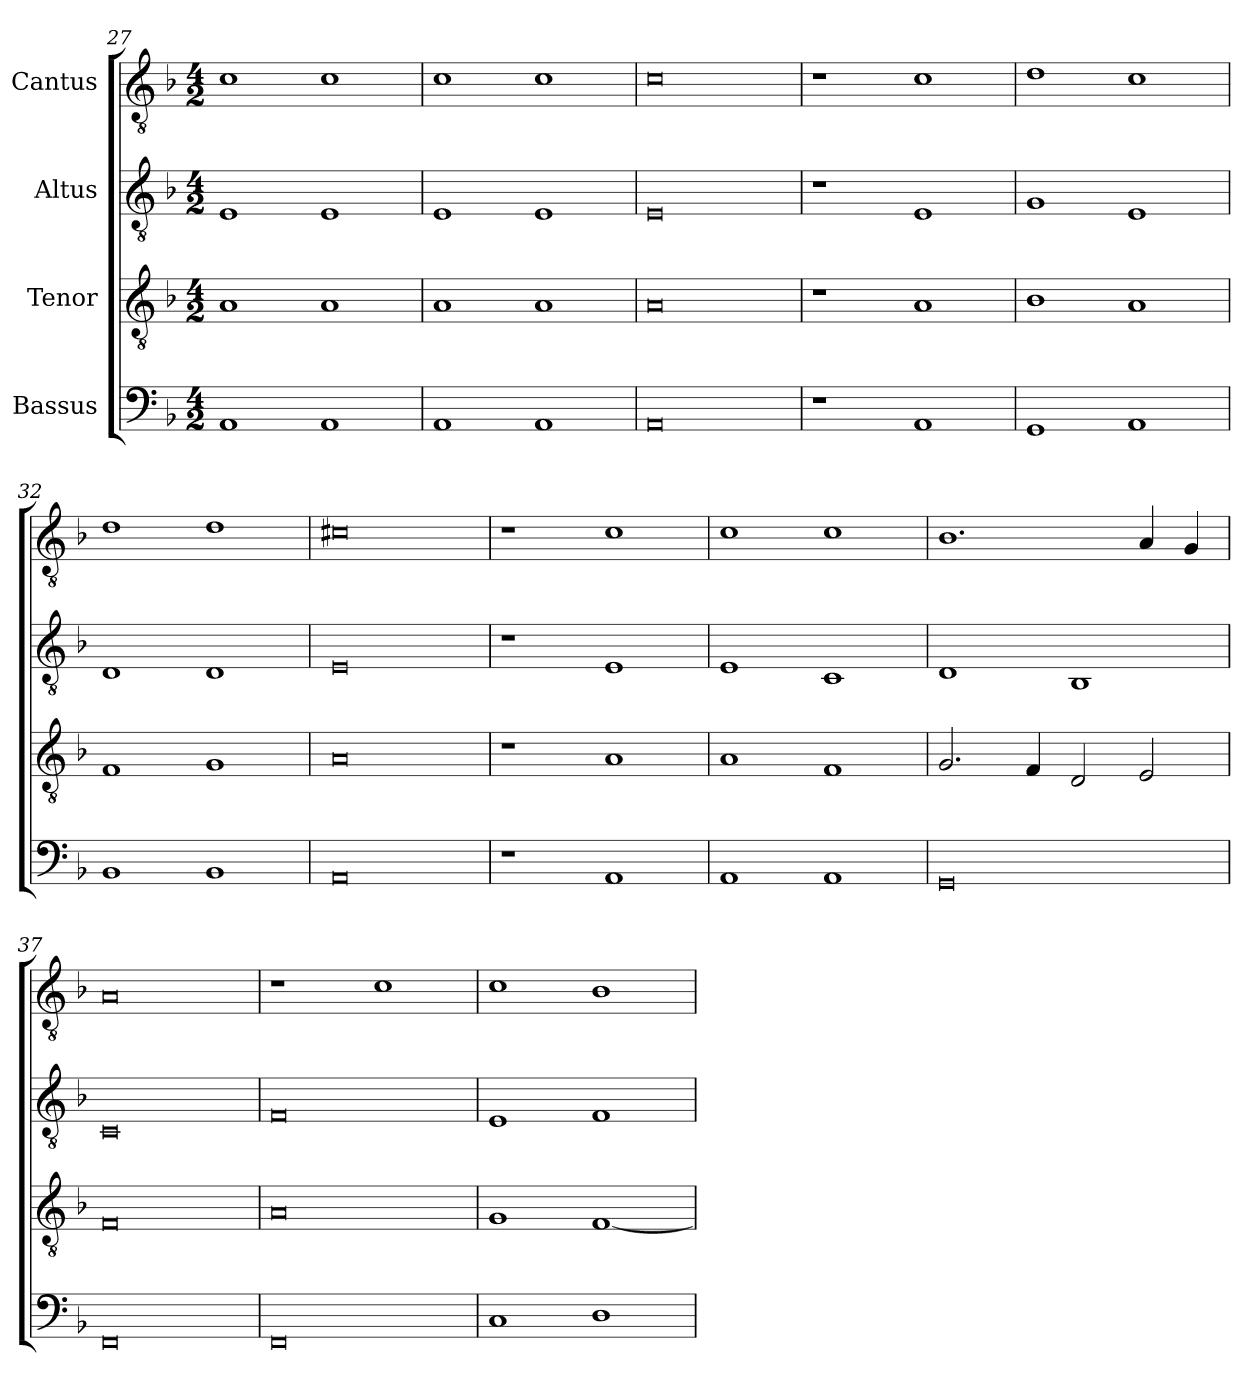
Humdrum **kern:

**kern	**kern	**kern	**kern
*part4	*part3	*part2	*part1
*staff4	*staff3	*staff2	*staff1
*I"Bassus	*I"Tenor	*I"Altus	*I"Cantus
*clefF4	*clefGv2	*clefGv2	*clefGv2
*k[b-]	*k[b-]	*k[b-]	*k[b-]
*M4/2	*M4/2	*M4/2	*M4/2
=27	=27	=27	=27
1AA/	1A/	1E/	1c\
1AA/	1A/	1E/	1c\
=28	=28	=28	=28
1AA/	1A/	1E/	1c\
1AA/	1A/	1E/	1c\
=29	=29	=29	=29
0AA/	0A/	0E/	0c\
=30	=30	=30	=30
1r	1r	1r	1r
1AA/	1A/	1E/	1c\
=31	=31	=31	=31
1GG/	1B-/	1G/	1d\
1AA/	1A/	1E/	1c\
=32	=32	=32	=32
1BB-/	1F/	1D/	1d\
1BB-/	1G/	1D/	1d\
=33	=33	=33	=33
0AA/	0A/	0E/	0c#X\
=34	=34	=34	=34
1r	1r	1r	1r
1AA/	1A/	1E/	1c\
=35	=35	=35	=35
1AA/	1A/	1E/	1c\
1AA/	1F/	1C/	1c\
=36	=36	=36	=36
0GG/	2.G/	1D/	1.B-/
.	4F/	.	.
.	2D/	1BB-/	.
.	2E/	.	4A/
.	.	.	4G/
=37	=37	=37	=37
0FF/	0F/	0C/	0A/
=38	=38	=38	=38
0FF/	0A/	0F/	1r
.	.	.	1c\
=39	=39	=39	=39
1C/	1G/	1E/	1c\
1D/	[1F/	1F/	1B-/
=	=	=	=
*-	*-	*-	*-
